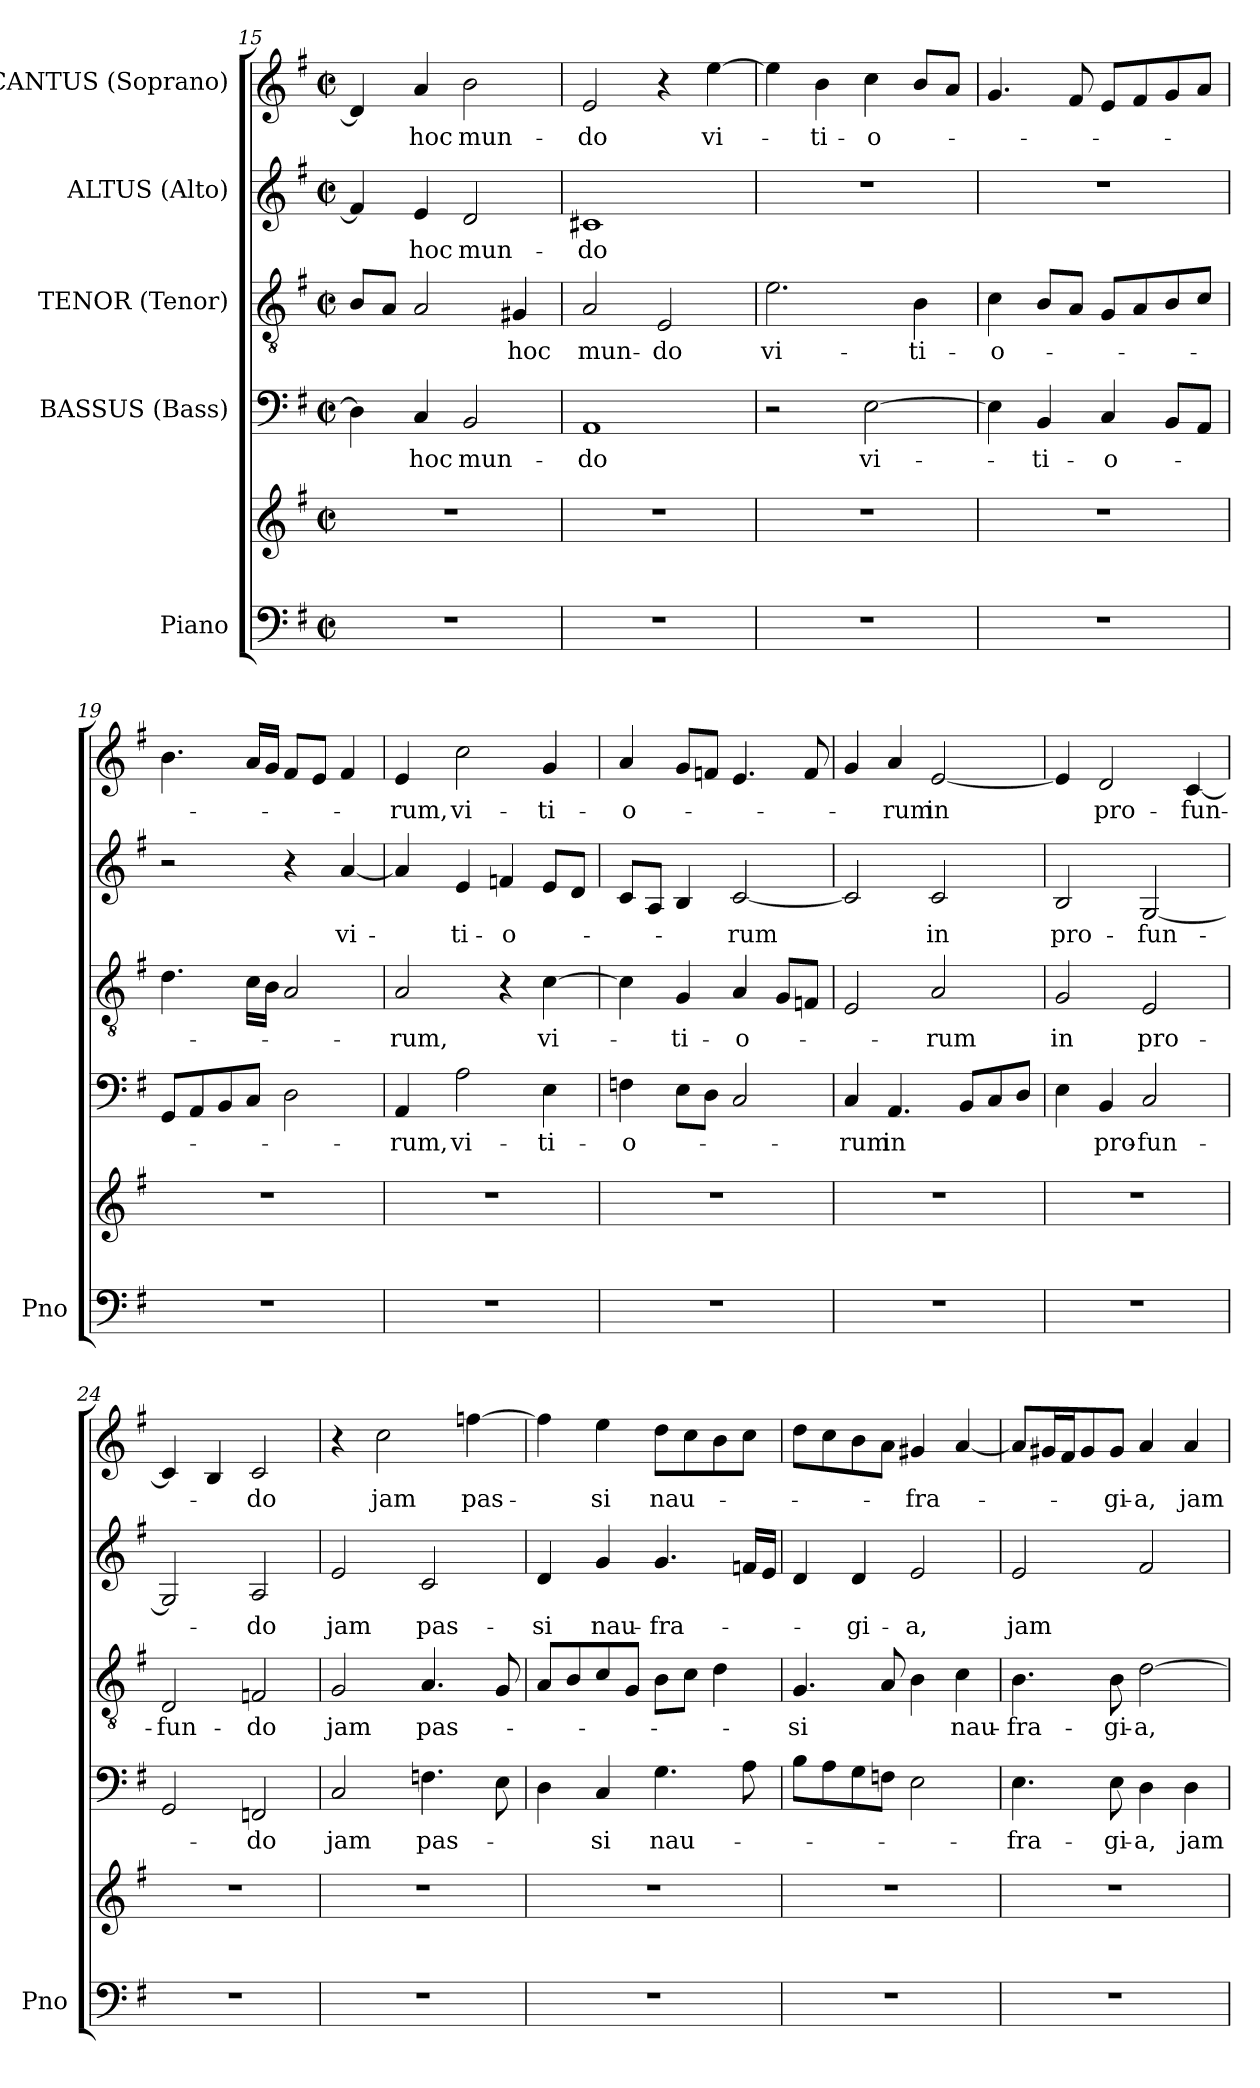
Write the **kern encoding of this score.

**kern	**kern	**kern	**text	**kern	**text	**kern	**text	**kern	**text
*part5	*part5	*part4	*part4	*part3	*part3	*part2	*part2	*part1	*part1
*staff6	*staff5	*staff4	*staff4	*staff3	*staff3	*staff2	*staff2	*staff1	*staff1
*I"Piano	*	*I"BASSUS (Bass)	*	*I"TENOR (Tenor)	*	*I"ALTUS (Alto)	*	*I"CANTUS (Soprano)	*
*I'Pno	*	*	*	*	*	*	*	*	*
!!LO:PB:g=z
*clefF4	*clefG2	*clefF4	*	*clefGv2	*	*clefG2	*	*clefG2	*
*k[f#]	*k[f#]	*k[f#]	*	*k[f#]	*	*k[f#]	*	*k[f#]	*
*G:	*G:	*G:	*	*G:	*	*G:	*	*G:	*
*M2/2	*M2/2	*M2/2	*	*M2/2	*	*M2/2	*	*M2/2	*
*met(c|)	*met(c|)	*met(c|)	*	*met(c|)	*	*met(c|)	*	*met(c|)	*
=15	=15	=15	=15	=15	=15	=15	=15	=15	=15
1r	1r	4D\]	.	8B/L	.	4f#/]	.	4d/]	.
.	.	.	.	8A/J	.	.	.	.	.
.	.	4C/	hoc	2A/	.	4e/	hoc	4a/	hoc
.	.	2BB/	mun-	.	.	2d/	mun-	2b\	mun-
.	.	.	.	4G#X/	hoc	.	.	.	.
=16	=16	=16	=16	=16	=16	=16	=16	=16	=16
1r	1r	1AA	-do	2A/	mun-	1c#X	-do	2e/	-do
.	.	.	.	2E/	-do	.	.	4r	.
.	.	.	.	.	.	.	.	[4ee\	vi-
=17	=17	=17	=17	=17	=17	=17	=17	=17	=17
1r	1r	2r	.	2.e\	vi-	1r	.	4ee\]	.
.	.	.	.	.	.	.	.	4b\	-ti-
.	.	[2E\	vi-	.	.	.	.	4cc\	-o-
.	.	.	.	4B\	-ti-	.	.	8b/L	.
.	.	.	.	.	.	.	.	8a/J	.
=18	=18	=18	=18	=18	=18	=18	=18	=18	=18
1r	1r	4E\]	.	4c\	-o-	1r	.	4.g/	.
.	.	4BB/	-ti-	8B/L	.	.	.	.	.
.	.	.	.	8A/J	.	.	.	8f#/	.
.	.	4C/	-o-	8G/L	.	.	.	8e/L	.
.	.	.	.	8A/	.	.	.	8f#/	.
.	.	8BB/L	.	8B/	.	.	.	8g/	.
.	.	8AA/J	.	8c/J	.	.	.	8a/J	.
=19	=19	=19	=19	=19	=19	=19	=19	=19	=19
1r	1r	8GG/L	.	4.d\	.	2r	.	4.b\	.
.	.	8AA/	.	.	.	.	.	.	.
.	.	8BB/	.	.	.	.	.	.	.
.	.	8C/J	.	16c\LL	.	.	.	16a/LL	.
.	.	.	.	16B\JJ	.	.	.	16g/JJ	.
.	.	2D\	.	2A/	.	4r	.	8f#/L	.
.	.	.	.	.	.	.	.	8e/J	.
.	.	.	.	.	.	[4a/	vi-	4f#/	.
!!LO:LB:g=z
=20	=20	=20	=20	=20	=20	=20	=20	=20	=20
1r	1r	4AA/	-­rum,	2A/	-­rum,	4a/]	-­	4e/	-­rum,
.	.	2A\	vi-	.	.	4e/	ti-	2cc\	vi-
.	.	.	.	4r	.	4fn/	-o-	.	.
.	.	4E\	-ti-	[4c\	vi-	8e/L	.	4g/	-ti-
.	.	.	.	.	.	8d/J	.	.	.
=21	=21	=21	=21	=21	=21	=21	=21	=21	=21
1r	1r	4Fn\	-o-	4c\]	.	8c/L	.	4a/	-o-
.	.	.	.	.	.	8A/J	.	.	.
.	.	8E\L	.	4G/	-ti-	4B/	.	8g/L	.
.	.	8D\J	.	.	.	.	.	8f/J	.
.	.	2C/	.	4A/	-o-	[2c/	-rum	4.e/	.
.	.	.	.	8G/L	.	.	.	.	.
.	.	.	.	8F/J	.	.	.	8f/	.
=22	=22	=22	=22	=22	=22	=22	=22	=22	=22
1r	1r	4C/	-rum	2E/	.	2c/]	.	4g/	.
.	.	4.AA/	in	.	.	.	.	4a/	-rum
.	.	.	.	2A/	-rum	2c/	in	[2e/	in
.	.	8BB/L	.	.	.	.	.	.	.
.	.	8C/	.	.	.	.	.	.	.
.	.	8D/J	.	.	.	.	.	.	.
=23	=23	=23	=23	=23	=23	=23	=23	=23	=23
1r	1r	4E\	.	2G/	in	2B/	pro-	4e/]	.
.	.	4BB/	pro-	.	.	.	.	2d/	pro-
.	.	2C/	-fun-	2E/	pro-	[2G/	-fun-	.	.
.	.	.	.	.	.	.	.	[4c/	-fun-
=24	=24	=24	=24	=24	=24	=24	=24	=24	=24
1r	1r	2GG/	.	2D/	-fun-	2G/]	.	4c/]	.
.	.	.	.	.	.	.	.	4B/	.
.	.	2FFn/	-do	2Fn/	-do	2A/	-do	2c/	-do
=25	=25	=25	=25	=25	=25	=25	=25	=25	=25
1r	1r	2C/	jam	2G/	jam	2e/	jam	4r	.
.	.	.	.	.	.	.	.	2cc\	jam
.	.	4.Fn\	pas-	4.A/	pas-	2c/	pas-	.	.
.	.	.	.	.	.	.	.	[4ffn\	pas-
.	.	8E\	.	8G/	.	.	.	.	.
!!LO:LB:g=z
=26	=26	=26	=26	=26	=26	=26	=26	=26	=26
1r	1r	4D\	-­	8A/L	.	4d/	-­si	4ff\]	-­
.	.	.	.	8B/	.	.	.	.	.
.	.	4C/	si	8c/	.	4g/	nau-	4ee\	si
.	.	.	.	8G/J	.	.	.	.	.
.	.	4.G\	nau-	8B\L	.	4.g/	-fra-	8dd\L	nau-
.	.	.	.	8c\J	.	.	.	8cc\	.
.	.	.	.	4d\	.	.	.	8b\	.
.	.	8A\	.	.	.	16fn/LL	.	8cc\J	.
.	.	.	.	.	.	16e/JJ	.	.	.
=27	=27	=27	=27	=27	=27	=27	=27	=27	=27
1r	1r	8B\L	.	4.G/	-si	4d/	.	8dd\L	.
.	.	8A\	.	.	.	.	.	8cc\	.
.	.	8G\	.	.	.	4d/	-gi-	8b\	.
.	.	8Fn\J	.	8A/	.	.	.	8a\J	.
.	.	2E\	.	4B\	.	2e/	-a,	4g#X/	-fra-
.	.	.	.	4c\	nau-	.	.	[4a/	.
=28	=28	=28	=28	=28	=28	=28	=28	=28	=28
1r	1r	4.E\	-fra-	4.B\	-fra-	2e/	jam	8a/L]	.
.	.	.	.	.	.	.	.	16g#X/L	.
.	.	.	.	.	.	.	.	16f#/J	.
.	.	.	.	.	.	.	.	8g#/	.
.	.	8E\	-gi-	8B\	-gi-	.	.	8g#/J	-gi-
.	.	4D\	-a,	[2d\	-a,	2f#/	.	4a/	-a,
.	.	4D\	jam	.	.	.	.	4a/	jam
=	=	=	=	=	=	=	=	=	=
*-	*-	*-	*-	*-	*-	*-	*-	*-	*-
